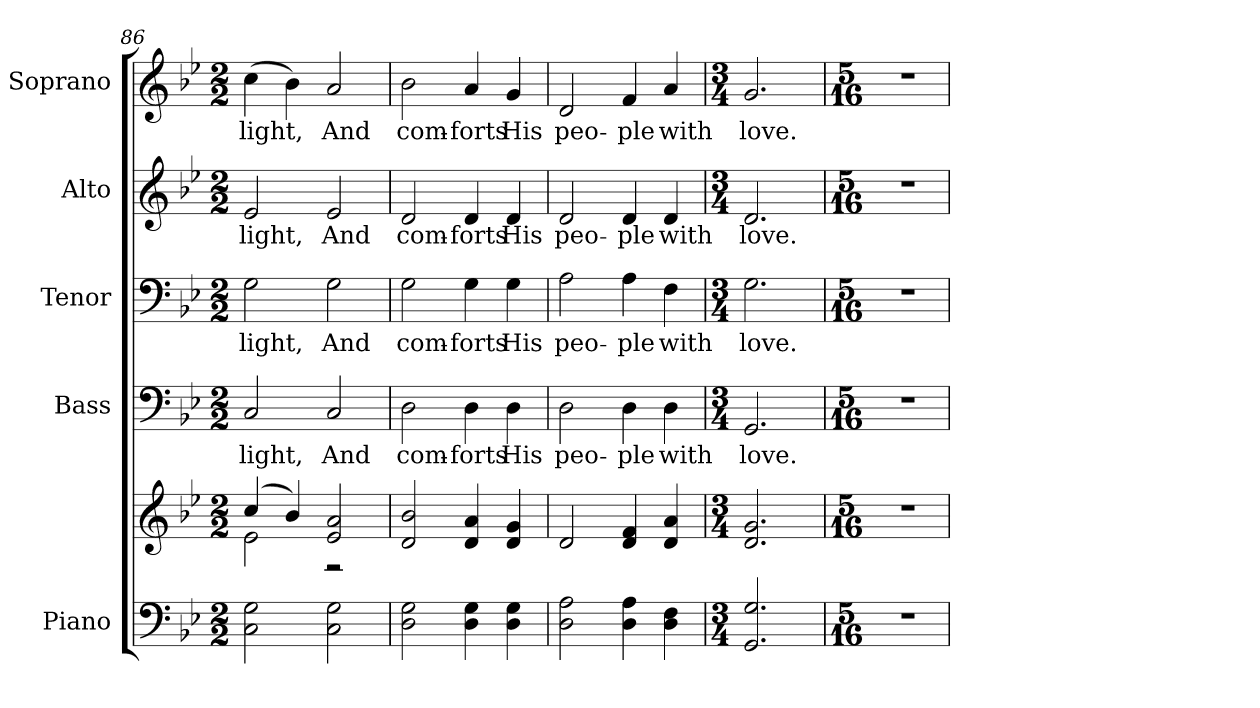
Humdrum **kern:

**kern	**kern	**kern	**text	**kern	**text	**kern	**text	**kern	**text
*part5	*part5	*part4	*part4	*part3	*part3	*part2	*part2	*part1	*part1
*staff6	*staff5	*staff4	*staff4	*staff3	*staff3	*staff2	*staff2	*staff1	*staff1
*I"Piano	*	*I"Bass	*	*I"Tenor	*	*I"Alto	*	*I"Soprano	*
*I'Pno.	*	*I'B.	*	*I'T.	*	*I'A.	*	*I'S.	*
*clefF4	*clefG2	*clefF4	*	*clefF4	*	*clefG2	*	*clefG2	*
*k[b-e-]	*k[b-e-]	*k[b-e-]	*	*k[b-e-]	*	*k[b-e-]	*	*k[b-e-]	*
*B-:	*B-:	*B-:	*	*B-:	*	*B-:	*	*B-:	*
*M2/2	*M2/2	*M2/2	*	*M2/2	*	*M2/2	*	*M2/2	*
=86	=86	=86	=86	=86	=86	=86	=86	=86	=86
*	*^	*	*	*	*	*	*	*	*
!	!	!	!	!LO:LY:b:color=#000000	!	!	!	!	!	!
!	!	!	!	!	!	!LO:LY:b:color=#000000	!	!	!	!
!	!	!	!	!	!	!	!	!LO:LY:b:color=#000000	!	!
!	!	!	!	!	!	!	!	!	!	!LO:LY:b:color=#000000
2Ci\ 2Gi	(4cci/	2e-i\	2Ci/	light,	2Gi\	light,	2e-i/	light,	(4cci\	light,
.	4b-i/)	.	.	.	.	.	.	.	4b-i\)	.
!	!	!	!	!LO:LY:b:color=#000000	!	!	!	!	!	!
!	!	!	!	!	!	!LO:LY:b:color=#000000	!	!	!	!
!	!	!	!	!	!	!	!	!LO:LY:b:color=#000000	!	!
!	!	!	!	!	!	!	!	!	!	!LO:LY:b:color=#000000
2Ci\ 2Gi	2e-i/ 2ai	2r	2Ci/	And	2Gi\	And	2e-i/	And	2ai/	And
*	*v	*v	*	*	*	*	*	*	*	*
!!LO:PB:g=z
=87	=87	=87	=87	=87	=87	=87	=87	=87	=87
*	*^	*	*	*	*	*	*	*	*
!	!	!	!	!LO:LY:b:color=#000000	!	!	!	!	!	!
*	*v	*v	*	*	*	*	*	*	*	*
*	*^	*	*	*	*	*	*	*	*
!	!	!	!	!	!	!LO:LY:b:color=#000000	!	!	!	!
*	*v	*v	*	*	*	*	*	*	*	*
*	*^	*	*	*	*	*	*	*	*
!	!	!	!	!	!	!	!	!LO:LY:b:color=#000000	!	!
*	*v	*v	*	*	*	*	*	*	*	*
*	*^	*	*	*	*	*	*	*	*
!	!	!	!	!	!	!	!	!	!	!LO:LY:b:color=#000000
*	*v	*v	*	*	*	*	*	*	*	*
2Di\ 2Gi	2di/ 2b-i	2Di\	com-	2Gi\	com-	2di/	com-	2b-i\	com-
!	!	!	!LO:LY:b:color=#000000	!	!	!	!	!	!
!	!	!	!	!	!LO:LY:b:color=#000000	!	!	!	!
!	!	!	!	!	!	!	!LO:LY:b:color=#000000	!	!
!	!	!	!	!	!	!	!	!	!LO:LY:b:color=#000000
4Di\ 4Gi	4di/ 4ai	4Di\	-forts	4Gi\	-forts	4di/	-forts	4ai/	-forts
!	!	!	!LO:LY:b:color=#000000	!	!	!	!	!	!
!	!	!	!	!	!LO:LY:b:color=#000000	!	!	!	!
!	!	!	!	!	!	!	!LO:LY:b:color=#000000	!	!
!	!	!	!	!	!	!	!	!	!LO:LY:b:color=#000000
4Di\ 4Gi	4di/ 4gi	4Di\	His	4Gi\	His	4di/	His	4gi/	His
=88	=88	=88	=88	=88	=88	=88	=88	=88	=88
!	!	!	!LO:LY:b:color=#000000	!	!	!	!	!	!
!	!	!	!	!	!LO:LY:b:color=#000000	!	!	!	!
!	!	!	!	!	!	!	!LO:LY:b:color=#000000	!	!
!	!	!	!	!	!	!	!	!	!LO:LY:b:color=#000000
2Di\ 2Ai	2di/	2Di\	peo-	2Ai\	peo-	2di/	peo-	2di/	peo-
!	!	!	!LO:LY:b:color=#000000	!	!	!	!	!	!
!	!	!	!	!	!LO:LY:b:color=#000000	!	!	!	!
!	!	!	!	!	!	!	!LO:LY:b:color=#000000	!	!
!	!	!	!	!	!	!	!	!	!LO:LY:b:color=#000000
4Di\ 4Ai	4di/ 4fi	4Di\	-ple	4Ai\	-ple	4di/	-ple	4fi/	-ple
!	!	!	!LO:LY:b:color=#000000	!	!	!	!	!	!
!	!	!	!	!	!LO:LY:b:color=#000000	!	!	!	!
!	!	!	!	!	!	!	!LO:LY:b:color=#000000	!	!
!	!	!	!	!	!	!	!	!	!LO:LY:b:color=#000000
4Di\ 4Fi	4di/ 4ai	4Di\	with	4Fi\	with	4di/	with	4ai/	with
!!LO:LB:g=z
=89	=89	=89	=89	=89	=89	=89	=89	=89	=89
*M3/4	*M3/4	*M3/4	*	*M3/4	*	*M3/4	*	*M3/4	*
!	!	!	!LO:LY:b:color=#000000	!	!	!	!	!	!
!	!	!	!	!	!LO:LY:b:color=#000000	!	!	!	!
!	!	!	!	!	!	!	!LO:LY:b:color=#000000	!	!
!	!	!	!	!	!	!	!	!	!LO:LY:b:color=#000000
2.GGi/ 2.Gi	2.di/ 2.gi	2.GGi/	love.	2.Gi\	love.	2.di/	love.	2.gi/	love.
=90	=90	=90	=90	=90	=90	=90	=90	=90	=90
*M5/16	*M5/16	*M5/16	*	*M5/16	*	*M5/16	*	*M5/16	*
!LO:N:vis=1	!LO:N:vis=1	!LO:N:vis=1	!	!LO:N:vis=1	!	!LO:N:vis=1	!	!LO:N:vis=1	!
16%5r	16%5r	16%5r	.	16%5r	.	16%5r	.	16%5r	.
=	=	=	=	=	=	=	=	=	=
*-	*-	*-	*-	*-	*-	*-	*-	*-	*-
